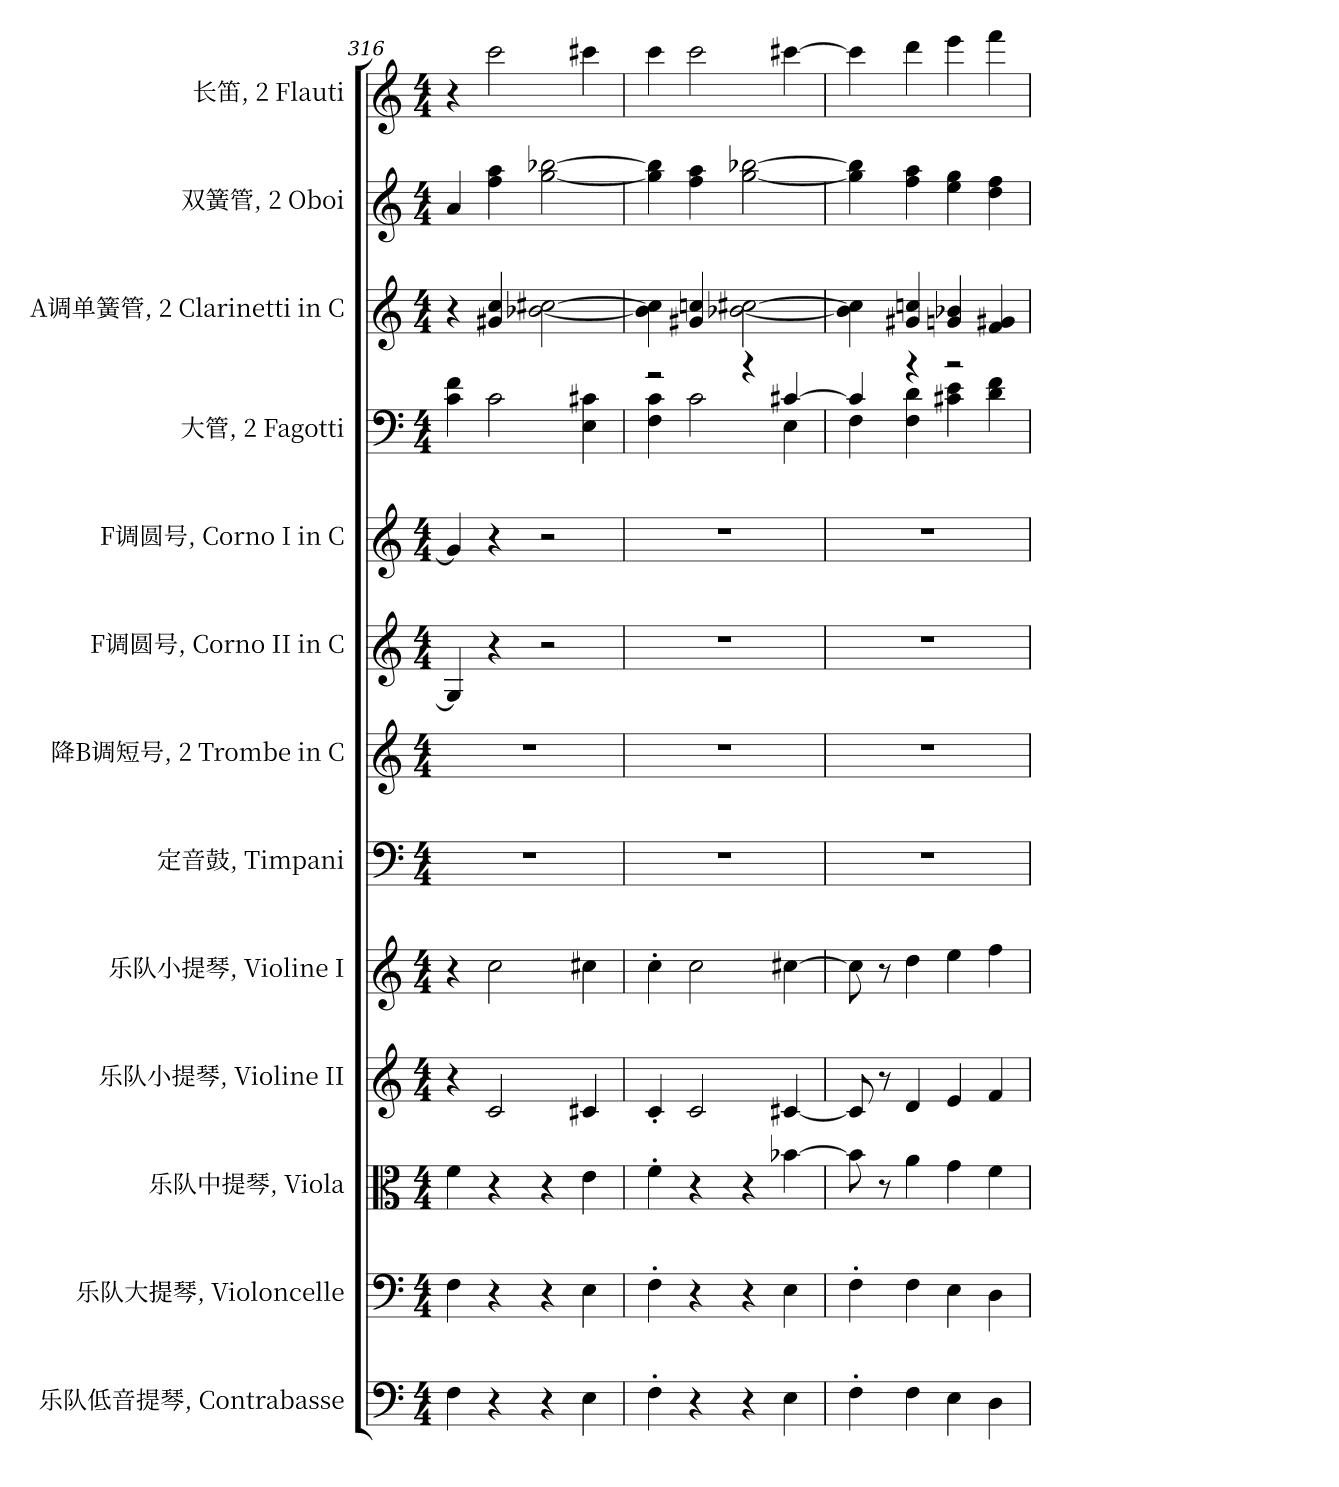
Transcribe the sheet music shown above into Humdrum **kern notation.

**kern	**kern	**kern	**kern	**kern	**kern	**kern	**kern	**kern	**kern	**kern	**kern	**kern
*part13	*part12	*part11	*part10	*part9	*part8	*part7	*part6	*part5	*part4	*part3	*part2	*part1
*staff13	*staff12	*staff11	*staff10	*staff9	*staff8	*staff7	*staff6	*staff5	*staff4	*staff3	*staff2	*staff1
*I"乐队低音提琴, Contrabasse	*I"乐队大提琴, Violoncelle	*I"乐队中提琴, Viola	*I"乐队小提琴, Violine II	*I"乐队小提琴, Violine I	*I"定音鼓, Timpani	*I"降B调短号, 2 Trombe in C	*I"F调圆号, Corno II in C	*I"F调圆号, Corno I in C	*I"大管, 2 Fagotti	*I"A调单簧管, 2 Clarinetti in C	*I"双簧管, 2 Oboi	*I"长笛, 2 Flauti
*I'Cbs.	*	*	*	*	*I'Timp.	*	*	*	*	*I'A Cl.	*I'Ob.	*I'Fl.
*clefF4	*clefF4	*clefC3	*clefG2	*clefG2	*clefF4	*clefG2	*clefG2	*clefG2	*clefF4	*clefG2	*clefG2	*clefG2
*ITrd7c12	*	*	*	*	*	*ITrd1c2	*ITrd4c7	*ITrd4c7	*	*ITrd2c3	*	*
*k[]	*k[]	*k[]	*k[]	*k[]	*k[]	*k[b-e-]	*k[b-]	*k[b-]	*k[]	*k[f#c#g#]	*k[]	*k[]
*M4/4	*M4/4	*M4/4	*M4/4	*M4/4	*M4/4	*M4/4	*M4/4	*M4/4	*M4/4	*M4/4	*M4/4	*M4/4
*MM195	*MM195	*MM195	*MM195	*MM195	*MM195	*MM195	*MM195	*MM195	*MM195	*MM195	*MM195	*MM195
=316	=316	=316	=316	=316	=316	=316	=316	=316	=316	=316	=316	=316
4FF\	4F\	4f\	4r	4r	1r	1r	4C/]	4c/]	4c\ 4f\	4r	4a/	4r
4r	4r	4r	2c/	2cc\	.	.	4r	4r	2c\	4e#X/ 4a/	4ff\ 4aa\	2ccc\
4r	4r	4r	.	.	.	.	2r	2r	.	[2gn\ [2a#X\	[2gg\ [2bb-X\	.
4EE\	4E\	4e\	4c#X/	4cc#X\	.	.	.	.	4E\ 4c#X\	.	.	4ccc#X\
=317	=317	=317	=317	=317	=317	=317	=317	=317	=317	=317	=317	=317
*	*	*	*	*	*	*	*	*	*	*	*	*MM196
*	*	*	*	*	*	*	*	*	*^	*	*	*
4FF'\	4F'\	4f'\	4c'/	4cc'\	1r	1r	1r	1r	2r	4F\ 4c\	4g\] 4a#\]	4gg\] 4bb-\]	4ccc\
4r	4r	4r	2c/	2cc\	.	.	.	.	.	2c\	4e#X/ 4an/	4ff\ 4aa\	2ccc\
4r	4r	4r	.	.	.	.	.	.	4r	.	[2gn\ [2a#X\	[2gg\ [2bb-X\	.
4EE\	4E\	[4b-X\	[4c#X/	[4cc#X\	.	.	.	.	[4c#X/	4E\	.	.	[4ccc#X\
!!LO:PB:g=z
=318	=318	=318	=318	=318	=318	=318	=318	=318	=318	=318	=318	=318	=318
*	*	*	*	*	*	*	*	*	*	*	*	*	*MM198
4FF'\	4F'\	8b-\]	8c#/]	8cc#\]	1r	1r	1r	1r	4c#/]	4F\	4g\] 4a#\]	4gg\] 4bb-\]	4ccc#\]
.	.	8r	8r	8r	.	.	.	.	.	.	.	.	.
4FF\	4F\	4a\	4d/	4dd\	.	.	.	.	4r	4F\ 4d\	4e#X/ 4an/	4ff\ 4aa\	4ddd\
*	*	*	*	*	*	*	*	*	*	*	*	*	*MM207
4EE\	4E\	4g\	4e/	4ee\	.	.	.	.	2r	4c#X\ 4e\	4en/ 4gn/	4ee\ 4gg\	4eee\
4DD\	4D\	4f\	4f/	4ff\	.	.	.	.	.	4d\ 4f\	4d/ 4e#X/	4dd\ 4ff\	4fff\
*	*	*	*	*	*	*	*	*	*v	*v	*	*	*
=	=	=	=	=	=	=	=	=	=	=	=	=
*-	*-	*-	*-	*-	*-	*-	*-	*-	*-	*-	*-	*-
